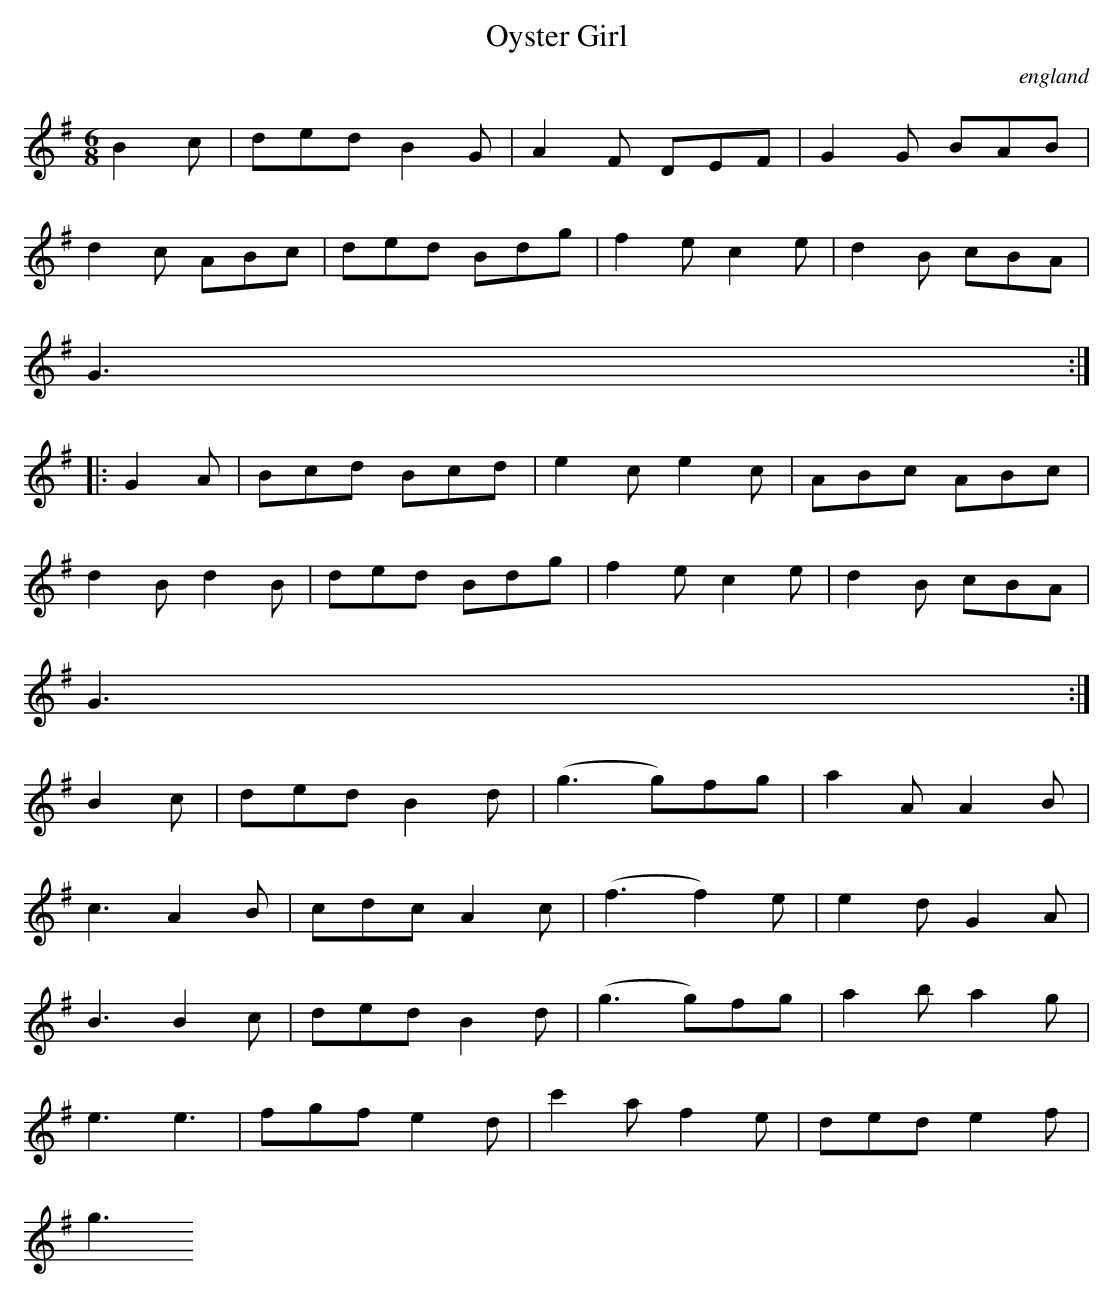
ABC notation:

X:1
T:Oyster Girl
O:england
M:6/8
L:1/8
K:G
B2c|ded B2G|A2F DEF|G2G BAB|
d2c ABc|ded Bdg|f2e c2e|d2B cBA|
G3:|
|:G2A|Bcd Bcd|e2c e2c|ABc ABc|
d2B d2B|ded Bdg|f2e c2e|d2B cBA|
G3:|
B2c|ded B2d|(g3g)fg|a2A A2B|
c3A2B|cdc A2c|(f3f2)e|e2d G2A|
B3B2c|ded B2d|(g3g)fg|a2b a2g|
e3e3|fgf e2d|c'2a f2e|ded e2f|
g3
